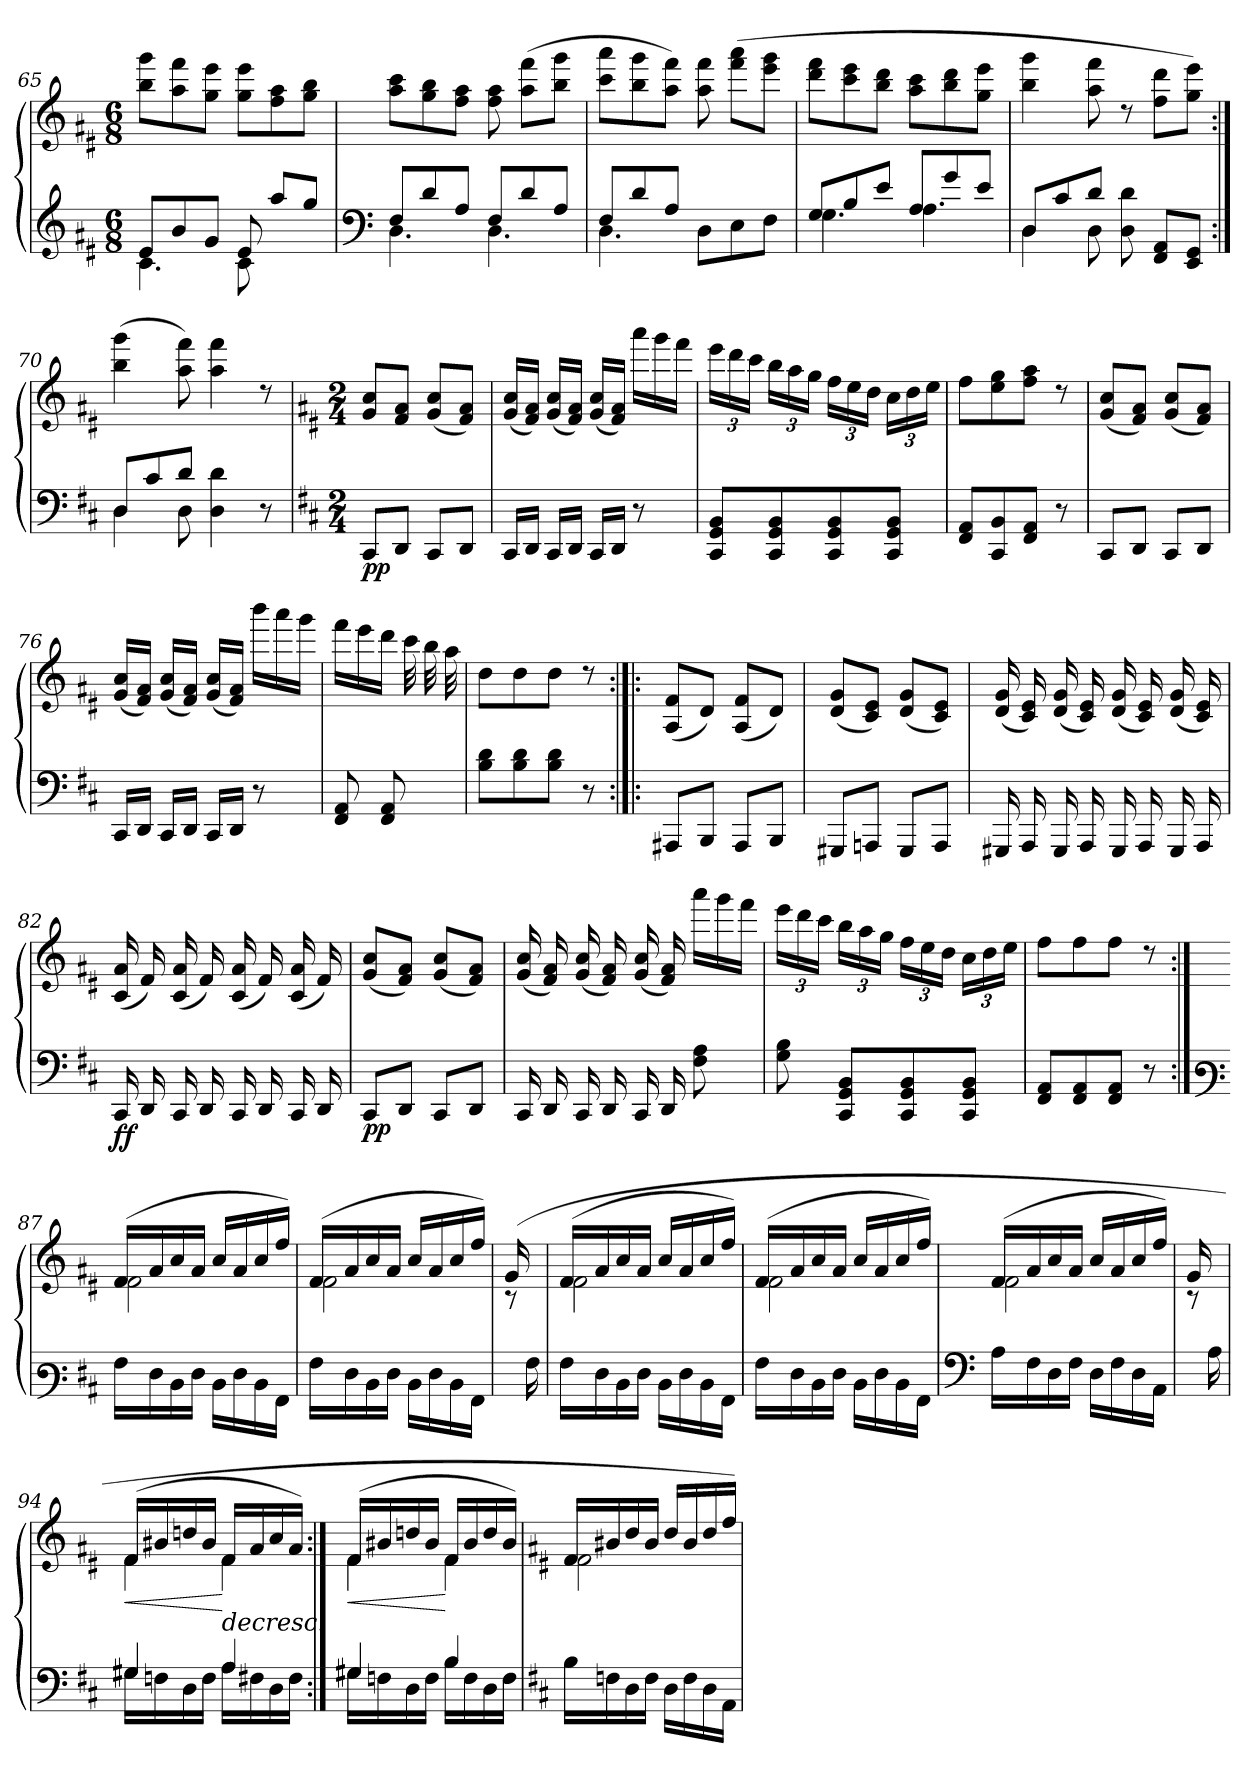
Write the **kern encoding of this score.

**kern	**kern	**dynam
*part1	*part1	*part1
*staff2	*staff1	*staff1/2
*clefG3	*clefG3	*
*k[f#c#]	*k[f#c#]	*
*M6/8	*M6/8	*
=65	=65	=65
*^	*	*
8c#/L	4.A\	8gg\ 8eee\L	.
8g/	.	8ff#\ 8ddd\	.
8e/J	.	8ee\ 8ccc#\J	.
8c#/	8A\	8ee\ 8ccc#\L	.
8ff#/L	4ryy	(>8dd\ 8ff#\	.
8ee/J	.	8ee\ 8gg\J	.
!!LO:LB:g=z
=66	=66	=66	=66
*clefF4	*	*	*
8F#/L	4.D\	8ff#\ 8aa\L	.
8d/	.	8ee\ 8gg\	.
8A/J	.	8dd\ 8ff#\J	.
8F#/L	4.D\	8dd\ 8ff#\	.
8d/	.	(>8ff#\ 8ddd\L	.
8A/J	.	8gg\ 8eee\J	.
=67	=67	=67	=67
8F#/L	4.D\	8aa\ 8fff#\L	.
8d/	.	8gg\ 8eee\	.
8A/J	.	8ff#\ 8ddd\J)	.
4.ryy	8D\L	8ff#\ 8ddd\	.
.	8E\	(>8ddd\ 8fff#\L	.
.	8F#\J	8ccc#\ 8eee\J	.
=68	=68	=68	=68
8G/L	4.G\	8bb\ 8ddd\L	.
8B/	.	8aa\ 8ccc#\	.
8e/J	.	8gg\ 8bb\J	.
8A/L	4.A\	8ff#\ 8aa\L	.
8g/	.	8gg\ 8bb\	.
8e/J	.	8ee\ 8ccc#\J	.
=69	=69	=69	=69
8D/L	4D\	4gg\ 4eee\	.
8c#/	.	.	.
8d/J	8D\	8ff#\ 8ddd\	.
4.ryy	8D\ 8d\	8rb	.
.	8FF#/ 8AA/L	8dd\ 8bb\L	.
.	8EE/ 8GG/J	8ee\ 8ccc#\J)	.
=70:|!	=70:|!	=70:|!	=70:|!
8D/L	4D\	(>4gg\ 4eee\	.
8c#/	.	.	.
8d/J	8D\	8ff#\ 8ddd\)	.
4.ryy	4D\ 4d\	4ff#\ 4ddd\	.
.	8r	8rb	.
*v	*v	*	*
!!LO:PB:g=z
=71	=71	=71
*k[f#c#]	*k[f#c#]	*
*M2/4	*M2/4	*
*^	*	*
!	!	!	!LO:DY:b=2
!	!	!	!LO:DY:n=1:b
*v	*v	*	*
8CC#/L	8e/ 8a/L	p p
8DD/J	8d/ 8f#/J	.
8CC#/L	(<8e/ 8a/L	.
8DD/J	8d/ 8f#/J)	.
=72	=72	=72
16CC#/LL	(<16e/ 16a/LL	.
16DD/JJ	16d/ 16f#/JJ)	.
16CC#/LL	(<16e/ 16a/LL	.
16DD/JJ	16d/ 16f#/JJ)	.
16CC#/LL	(<16e/ 16a/LL	.
16DD/JJ	16d/ 16f#/JJ)	.
8r	16fff#\LL	.
.	16eee\	.
16ryy	16ddd\JJ	.
=73	=73	=73
8CC#/ 8GG/ 8BB/L	24ccc#\LL	.
.	24bb\	.
.	24aa\JJ	.
8CC#/ 8GG/ 8BB/	24gg\LL	.
.	24ff#\	.
.	24ee\JJ	.
8CC#/ 8GG/ 8BB/	24dd\LL	.
.	24cc#\	.
.	24b\JJ	.
8CC#/ 8GG/ 8BB/J	24a\LL	.
.	24b\	.
.	24cc#\JJ	.
=74	=74	=74
8FF#/ 8AA/L	8dd\L	.
8CC#/ 8BB/	8cc#\ 8ee\	.
8FF#/ 8AA/J	8dd\ 8ff#\J	.
8r	8rb	.
=75	=75	=75
8CC#/L	(<8e/ 8a/L	.
8DD/J	8d/ 8f#/J)	.
8CC#/L	(<8e/ 8a/L	.
8DD/J	8d/ 8f#/J)	.
!!LO:LB:g=z
=76	=76	=76
16CC#/LL	(<16e/ 16a/LL	.
16DD/JJ	16d/ 16f#/JJ)	.
16CC#/LL	(<16e/ 16a/LL	.
16DD/JJ	16d/ 16f#/JJ)	.
16CC#/LL	(<16e/ 16a/LL	.
16DD/JJ	16d/ 16f#/JJ)	.
8r	16ggg\LL	.
.	16fff#\	.
16ryy	16eee\JJ	.
=77	=77	=77
8FF#/ 8AA/L	16ddd\LL	.
.	16ccc#\	.
8FF#/ 8AA/	16bb\JJ	.
.	32aa\LLL	.
.	32gg\	.
32ryy	32ff#\	.
=78	=78	=78
8B\ 8d\L	8b\L	.
8B\ 8d\	8b\	.
8B\ 8d\J	8b\J	.
8r	8rb	.
=79:|!|:	=79:|!|:	=79:|!|:
8AAA#X/L	(<8F#/ 8d/L	.
8BBB/J	8B/J)	.
8AAA#/L	(<8F#/ 8d/L	.
8BBB/J	8B/J)	.
=80	=80	=80
8GGG#X/L	(<8B/ 8e/L	.
8AAAn/J	8A/ 8c#/J)	.
8GGG#/L	(<8B/ 8e/L	.
8AAA/J	8A/ 8c#/J)	.
!!LO:LB:g=z
=81	=81	=81
16GGG#X/KK	(<16B/ 16e/KK	.
16AAA/kk	16A/ 16c#/kk)	.
16GGG#/KK	(<16B/ 16e/KK	.
16AAA/kk	16A/ 16c#/kk)	.
16GGG#/KK	(<16B/ 16e/KK	.
16AAA/kk	16A/ 16c#/kk)	.
16GGG#/KK	(<16B/ 16e/KK	.
16AAA/kk	16A/ 16c#/kk)	.
=82	=82	=82
!	!	!LO:DY:b=2
!	!	!LO:DY:n=1:b
16CC#/KK	(<16A/ 16f#/KK	f f
16DD/kk	16d/kk)	.
16CC#/KK	(<16A/ 16f#/KK	.
16DD/kk	16d/kk)	.
16CC#/KK	(<16A/ 16f#/KK	.
16DD/kk	16d/kk)	.
16CC#/KK	(<16A/ 16f#/KK	.
16DD/kk	16d/kk)	.
=83	=83	=83
!	!	!LO:DY:b=2
!	!	!LO:DY:n=1:b
8CC#/L	(<8e/ 8a/L	p p
8DD/J	8d/ 8f#/J)	.
8CC#/L	(<8e/ 8a/L	.
8DD/J	8d/ 8f#/J)	.
=84	=84	=84
16CC#/KK	(<16e/ 16a/KK	.
16DD/kk	16d/ 16f#/kk)	.
16CC#/KK	(<16e/ 16a/KK	.
16DD/kk	16d/ 16f#/kk)	.
16CC#/KK	(<16e/ 16a/KK	.
16DD/kk	16d/ 16f#/kk)	.
8F#\ 8A\	16fff#\LL	.
.	16eee\	.
16ryy	16ddd\JJ	.
=85	=85	=85
8G\ 8B\	24ccc#\LL	.
.	24bb\	.
.	24aa\JJ	.
8CC#/ 8GG/ 8BB/L	24gg\LL	.
.	24ff#\	.
.	24ee\JJ	.
8CC#/ 8GG/ 8BB/	24dd\LL	.
.	24cc#\	.
.	24b\JJ	.
8CC#/ 8GG/ 8BB/J	24a\LL	.
.	24b\	.
.	24cc#\JJ	.
=86	=86	=86
8FF#/ 8AA/L	8dd\L	.
8FF#/ 8AA/	8dd\	.
8FF#/ 8AA/J	8dd\J	.
8r	8rb	.
!!LO:LB:g=z
=87:|!	=87:|!	=87:|!
*clefF3	*	*
*	*^	*
16A\LL)	(>16d/LL	2d\	.
16F#\	16f#/	.	.
16D\	16a/	.	.
16F#\JJ	16f#/JJ	.	.
16D\LL	16a/LL	.	.
16F#\	16f#/	.	.
16D\	16a/	.	.
16AA\JJ	16dd/JJ)	.	.
=88	=88	=88	=88
16A\LL	(>16d/LL	2d\	.
16F#\	16f#/	.	.
16D\	16a/	.	.
16F#\JJ	16f#/JJ	.	.
16D\LL	16a/LL	.	.
16F#\	16f#/	.	.
16D\	16a/	.	.
16AA\JJ	16dd/JJ)	.	.
=89	=89	=89	=89
16ryy	(>16e/LL	8rA	.
16A\LL	16ryy	.	.
=90	=90	=90	=90
16A\LL	(>16d/LL	2d\	.
16F#\	16f#/	.	.
16D\	16a/	.	.
16F#\JJ	16f#/JJ	.	.
16D\LL	16a/LL	.	.
16F#\	16f#/	.	.
16D\	16a/	.	.
16AA\JJ	16dd/JJ)	.	.
=91	=91	=91	=91
16A\LL	(>16d/LL	2d\	.
16F#\	16f#/	.	.
16D\	16a/	.	.
16F#\JJ	16f#/JJ	.	.
16D\LL	16a/LL	.	.
16F#\	16f#/	.	.
16D\	16a/	.	.
16AA\JJ	16dd/JJ)	.	.
!!LO:LB:g=z	!!
=92	=92	=92	=92
*clefF4	*	*	*
16A\LL	(>16d/LL	2d\	.
16F#\	16f#/	.	.
16D\	16a/	.	.
16F#\JJ	16f#/JJ	.	.
16D\LL	16a/LL	.	.
16F#\	16f#/	.	.
16D\	16a/	.	.
16AA\JJ	16dd/JJ)	.	.
=93	=93	=93	=93
16ryy	16e/LL	8rA	.
16A\LL	16ryy	.	.
=94	=94	=94	=94
*^	*	*	*
!	!	!	!	!LO:HP:b
4G#X/	16G#X\LL	(>16d/LL	4d\	<
.	16Fn\	16g#X/	.	.
.	16D\	16bn/	.	.
.	16F\JJ	16g#/JJ	.	.
!	!	!	!	!LO:HP:n=1:b
4A/	16A\LL	16d/LL	4d\	[ >
.	16F#X\	16f#/	.	.
.	16D\	16a/	.	.
.	16F#\JJ	16f#/JJ)	.	.
=95:|!	=95:|!	=95:|!	=95:|!	=95:|!
!	!	!	!	!LO:HP:b
4G#X/	16G#X\LL	(>16d/LL	4d\	<
.	16Fn\	16g#X/	.	.
.	16D\	16bn/	.	.
.	16F\JJ	16g#/JJ	.	.
4B/	16B\LL	16d/LL	4d\	[
.	16F\	16g#/	.	.
.	16D\	16b/	.	.
.	16F\JJ	16g#/JJ)	.	]
*v	*v	*	*	*
!!LO:PB:g=z	!!
=96	=96	=96	=96
*k[f#c#]	*k[f#c#]	*	*
16B\LL	16d/LL	2d\	.
16Fn\	16g#X/	.	.
16D\	16b/	.	.
16F\JJ	16g#/JJ	.	.
16D\LL	16b/LL	.	.
16F\	16g#/	.	.
16D\	16b/	.	.
16AA\JJ	16dd/JJ)	.	.
*	*v	*v	*
=	=	=
*-	*-	*-
